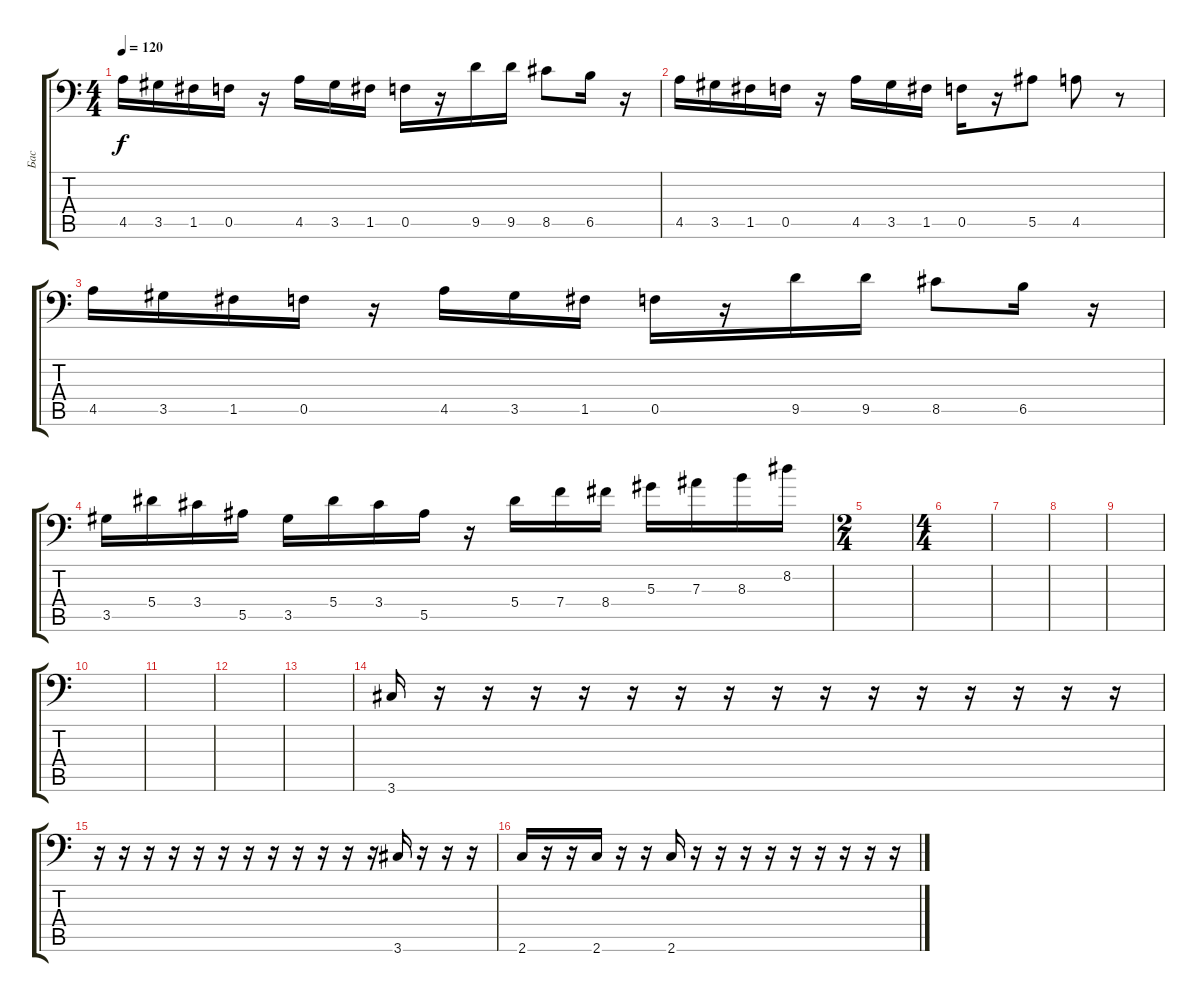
\track ("Бас" "Бас") {instrument electricbassfinger}
\staff {score tabs}
\tuning (C4 G3 Eb3 Bb2 F2 Bb1) {hide}
\ts (4 4)
\tempo 120
\clef f4
\ks c
4.5.16{dy f} 3.5.16 1.5.16 0.5.16 r.16 4.5.16 3.5.16 1.5.16 0.5.16 r.16 9.5.16 9.5.16 8.5.8 6.5.16 r.16 |
4.5.16 3.5.16 1.5.16 0.5.16 r.16 4.5.16 3.5.16 1.5.16 0.5.16 r.16 5.5.8 4.5.8 r.8 |
4.5.16 3.5.16 1.5.16 0.5.16 r.16 4.5.16 3.5.16 1.5.16 0.5.16 r.16 9.5.16 9.5.16 8.5.8 6.5.16 r.16 |
3.5.16 5.4.16 3.4.16 5.5.16 3.5.16 5.4.16 3.4.16 5.5.16 r.16 5.4.16 7.4.16 8.4.16 5.3.16 7.3.16 8.3.16 8.2.16 |
\ts (2 4)
|
\ts (4 4)
|
|
|
|
|
|
|
|
3.6.16 r.16 r.16 r.16 r.16 r.16 r.16 r.16 r.16 r.16 r.16 r.16 r.16 r.16 r.16 r.16 |
r.16 r.16 r.16 r.16 r.16 r.16 r.16 r.16 r.16 r.16 r.16 r.16 3.6.16 r.16 r.16 r.16 |
2.6.16 r.16 r.16 2.6.16 r.16 r.16 2.6.16 r.16 r.16 r.16 r.16 r.16 r.16 r.16 r.16 r.16
